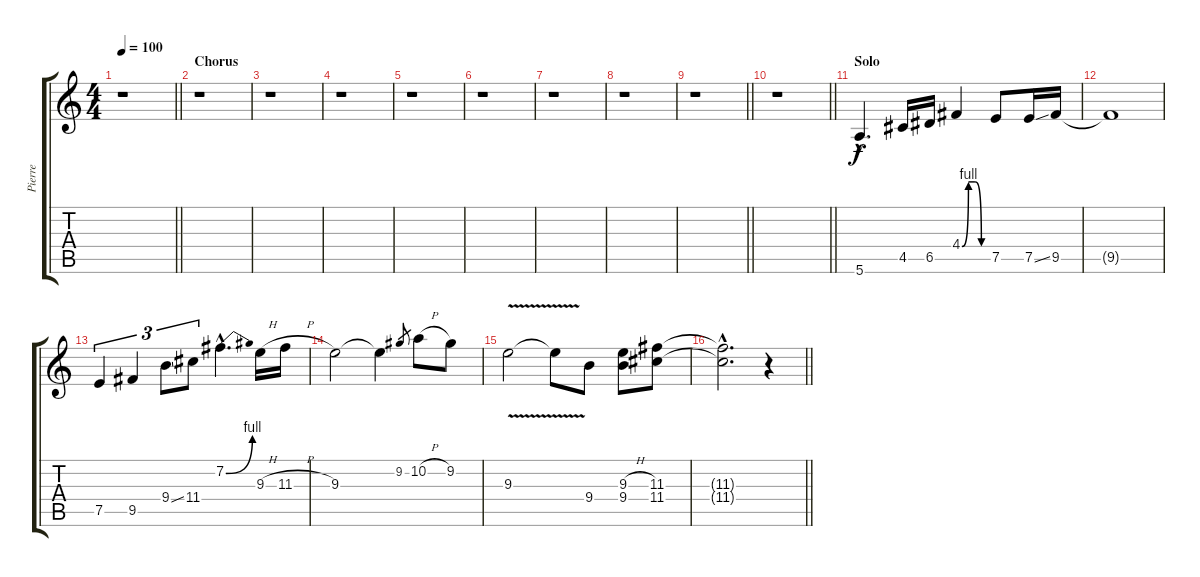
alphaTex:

\track ("Pierre" "Pierre") {instrument distortionguitar}
\staff {score tabs}
\tuning (E4 B3 G3 D3 A2 E2) {hide}
\ts (4 4)
\tempo 100
\clef g2
\barLineRight lightlight
\ks c
r.1{dy f} |
\section ("" "Chorus")
r.1 |
r.1 |
r.1 |
r.1 |
r.1 |
r.1 |
r.1 |
\barLineRight lightlight
r.1 |
\barLineRight lightlight
r.1 |
\section ("" "Solo")
5.6{hac}.4{d} 4.5.16 6.5.16 4.4{be (custom 0 0 15 4 30 4 45 0 60 0)}.4 7.5.8 7.5{ss}.16 9.5.16 |
9.5{t}.1 |
7.5.4{tu (3 2)} 9.5.4{tu (3 2)} 9.4{ss}.8{tu (3 2)} 11.4.8{tu (3 2)} 7.2{be (bend 0 0 60 4) hac}.4{d} 9.3{h}.16 11.3{h}.16 |
9.3.2 9.3{t}.4 9.2.8{gr} 10.2{h}.8 9.2.8 |
9.3{v}.2 9.3{t}.8 9.4.8 (9.3{h} 9.4{h}).8 (11.3 11.4).8 |
\barLineRight lightlight
(11.3{hac t} 11.4{hac t}).2{d} r.4
